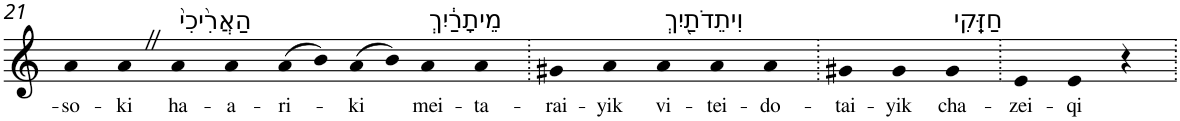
**kern	**text
*part1	*part1
*staff1	*staff1
*I"Piano	*
*I'Pno	*
!!LO:PB:g=z
*clefG2	*
*k[]	*
=21	=21
!	!LO:LY:b
4a	-so-
!	!LO:LY:b
4aZ	-ki
!LO:TX:a:t=הַאֲרִ֙יכִי֙	!
!	!LO:LY:b
4a	ha-
!	!LO:LY:b
4a	-a-
!	!LO:LY:b
(8a	-ri-
8b)	.
!	!LO:LY:b
(8a	-ki
8b)	.
!LO:TX:a:t=מֵיתָרַ֔יִךְ	!
!	!LO:LY:b
4a	mei-
!	!LO:LY:b
4a	-ta-
=22.	=22.
!	!LO:LY:b
4g#X	-rai-
!	!LO:LY:b
4a	-yik
!LO:TX:a:t=וִיתֵדֹתַ֖יִךְ	!
!	!LO:LY:b
4a	vi-
!	!LO:LY:b
4a	-tei-
!	!LO:LY:b
4a	-do-
=23.	=23.
!	!LO:LY:b
4g#X	-tai-
!	!LO:LY:b
4g#	-yik
!LO:TX:a:t=חַזֵּֽקִי	!
!	!LO:LY:b
4g#	cha-
=24.	=24.
!	!LO:LY:b
4e	-zei-
!	!LO:LY:b
4e	-qi
4r	.
=.	=.
*-	*-
